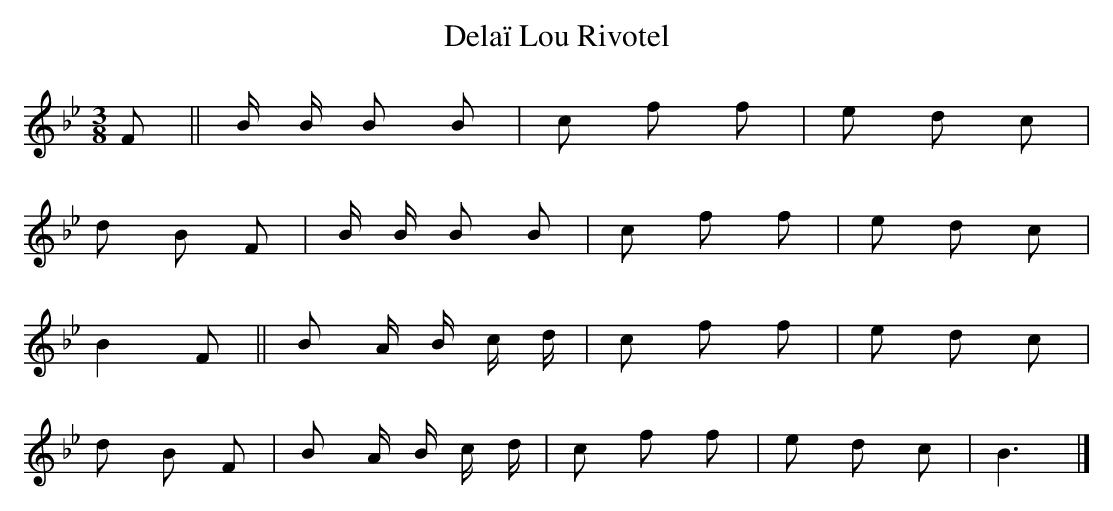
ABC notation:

X:1
T:Delaï Lou Rivotel
M:3/8
L:1/8
K:Bb
F || B/ B/ B B | c f f | e d c |
d B F | B/ B/ B B | c f f | e d c |
B2 F || B A/ B/ c/ d/ | c f f | e d c |
d B F | B A/ B/ c/ d/ | c f f | e d c | B3 |]
